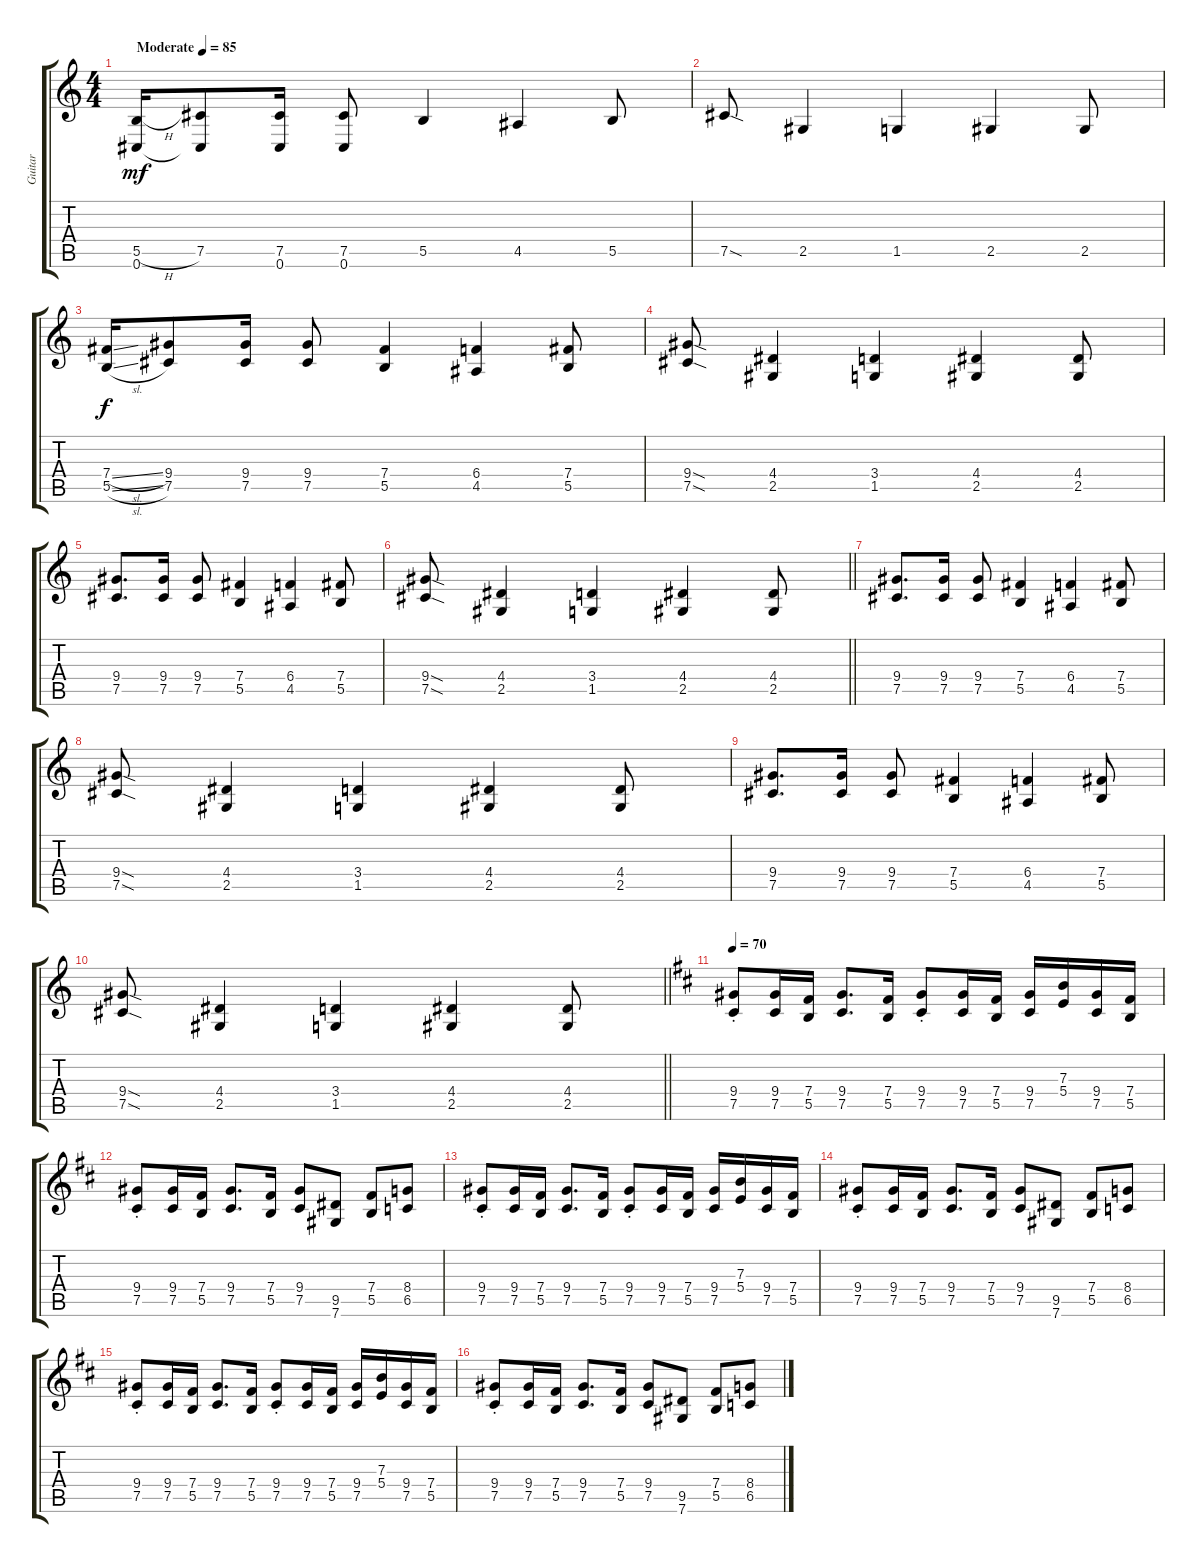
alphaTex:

\track ("Guitar" "Guitar") {instrument distortionguitar}
\staff {score tabs}
\tuning (Db4 Ab3 E3 B2 Gb2 Db2) {hide}
\ts (4 4)
\tempo (85 "Moderate")
\clef g2
\ks c
(5.5{h} 0.6).16{dy mf instrument distortionguitar} (7.5 0.6{t}).8 (7.5 0.6).16 (7.5 0.6).8 5.5.4 4.5.4 5.5.8 |
7.5{sod}.8 2.5.4 1.5.4 2.5.4 2.5.8 |
(7.4{sl} 5.5{sl}).16{dy f} (9.4 7.5).8 (9.4 7.5).16 (9.4 7.5).8 (7.4 5.5).4 (6.4 4.5).4 (7.4 5.5).8 |
(9.4{sod} 7.5{sod}).8 (4.4 2.5).4 (3.4 1.5).4 (4.4 2.5).4 (4.4 2.5).8 |
(9.4 7.5).8{d} (9.4 7.5).16 (9.4 7.5).8 (7.4 5.5).4 (6.4 4.5).4 (7.4 5.5).8 |
\barLineRight lightlight
(9.4{sod} 7.5{sod}).8 (4.4 2.5).4 (3.4 1.5).4 (4.4 2.5).4 (4.4 2.5).8 |
(9.4 7.5).8{d} (9.4 7.5).16 (9.4 7.5).8 (7.4 5.5).4 (6.4 4.5).4 (7.4 5.5).8 |
(9.4{sod} 7.5{sod}).8 (4.4 2.5).4 (3.4 1.5).4 (4.4 2.5).4 (4.4 2.5).8 |
(9.4 7.5).8{d} (9.4 7.5).16 (9.4 7.5).8 (7.4 5.5).4 (6.4 4.5).4 (7.4 5.5).8 |
\barLineRight lightlight
(9.4{sod} 7.5{sod}).8 (4.4 2.5).4 (3.4 1.5).4 (4.4 2.5).4 (4.4 2.5).8 |
\tempo 70
\ks d
(9.4{st} 7.5{st}).8 (9.4 7.5).16 (7.4 5.5).16 (9.4 7.5).8{d} (7.4 5.5).16 (9.4{st} 7.5{st}).8 (9.4 7.5).16 (7.4 5.5).16 (9.4 7.5).16 (7.3 5.4).16 (9.4 7.5).16 (7.4 5.5).16 |
(9.4{st} 7.5{st}).8 (9.4 7.5).16 (7.4 5.5).16 (9.4 7.5).8{d} (7.4 5.5).16 (9.4 7.5).8 (9.5 7.6).8 (7.4 5.5).8 (8.4 6.5).8 |
(9.4{st} 7.5{st}).8 (9.4 7.5).16 (7.4 5.5).16 (9.4 7.5).8{d} (7.4 5.5).16 (9.4{st} 7.5{st}).8 (9.4 7.5).16 (7.4 5.5).16 (9.4 7.5).16 (7.3 5.4).16 (9.4 7.5).16 (7.4 5.5).16 |
(9.4{st} 7.5{st}).8 (9.4 7.5).16 (7.4 5.5).16 (9.4 7.5).8{d} (7.4 5.5).16 (9.4 7.5).8 (9.5 7.6).8 (7.4 5.5).8 (8.4 6.5).8 |
(9.4{st} 7.5{st}).8 (9.4 7.5).16 (7.4 5.5).16 (9.4 7.5).8{d} (7.4 5.5).16 (9.4{st} 7.5{st}).8 (9.4 7.5).16 (7.4 5.5).16 (9.4 7.5).16 (7.3 5.4).16 (9.4 7.5).16 (7.4 5.5).16 |
(9.4{st} 7.5{st}).8 (9.4 7.5).16 (7.4 5.5).16 (9.4 7.5).8{d} (7.4 5.5).16 (9.4 7.5).8 (9.5 7.6).8 (7.4 5.5).8 (8.4 6.5).8
